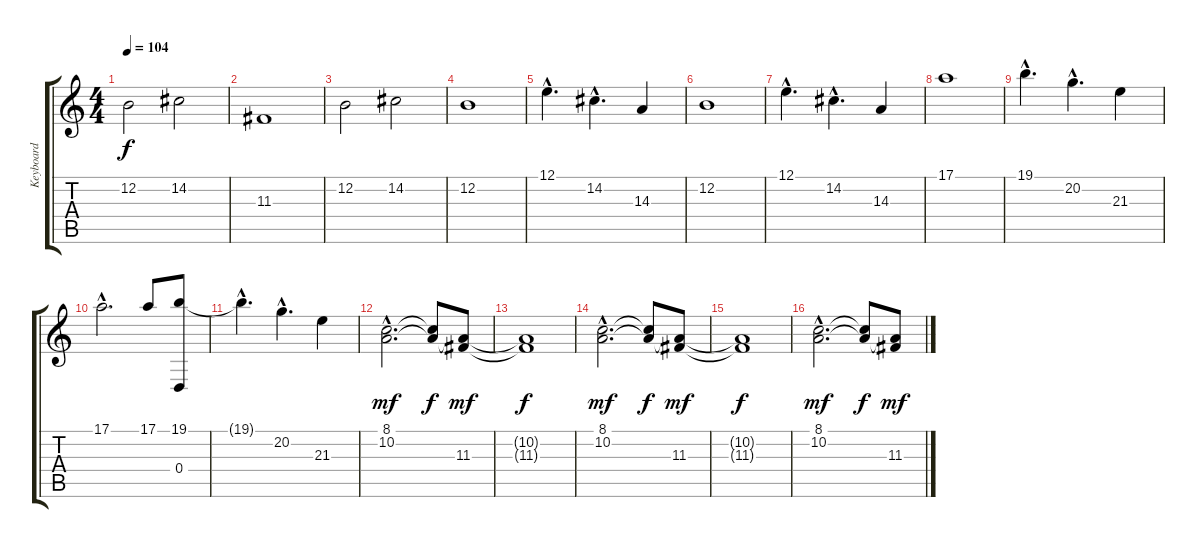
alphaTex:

\track ("Keyboard" "Keyboard") {instrument stringensemble1}
\staff {score tabs}
\tuning (E4 B3 G3 D3 A2 E2) {hide}
\ts (4 4)
\tempo 104
\clef g2
\ks c
12.2.2{dy f} 14.2.2 |
11.3.1 |
12.2.2 14.2.2 |
12.2.1 |
12.1{hac}.4{d} 14.2{hac}.4{d} 14.3.4 |
12.2.1 |
12.1{hac}.4{d} 14.2{hac}.4{d} 14.3.4 |
17.1.1 |
19.1{hac}.4{d} 20.2{hac}.4{d} 21.3.4 |
17.1{hac}.2{d} 17.1.8 (19.1 0.4).8 |
19.1{hac t}.4{d} 20.2{hac}.4{d} 21.3.4 |
(8.1{hac} 10.2{hac}).2{d dy mf} (8.1{t} 10.2{t}).8{dy f} (10.2{t} 11.3).8{dy mf} |
(10.2{t} 11.3{t}).1{dy f} |
(8.1{hac} 10.2{hac}).2{d dy mf} (8.1{t} 10.2{t}).8{dy f} (10.2{t} 11.3).8{dy mf} |
(10.2{t} 11.3{t}).1{dy f} |
(8.1{hac} 10.2{hac}).2{d dy mf volume 4} (8.1{t} 10.2{t}).8{dy f} (10.2{t} 11.3).8{dy mf}
